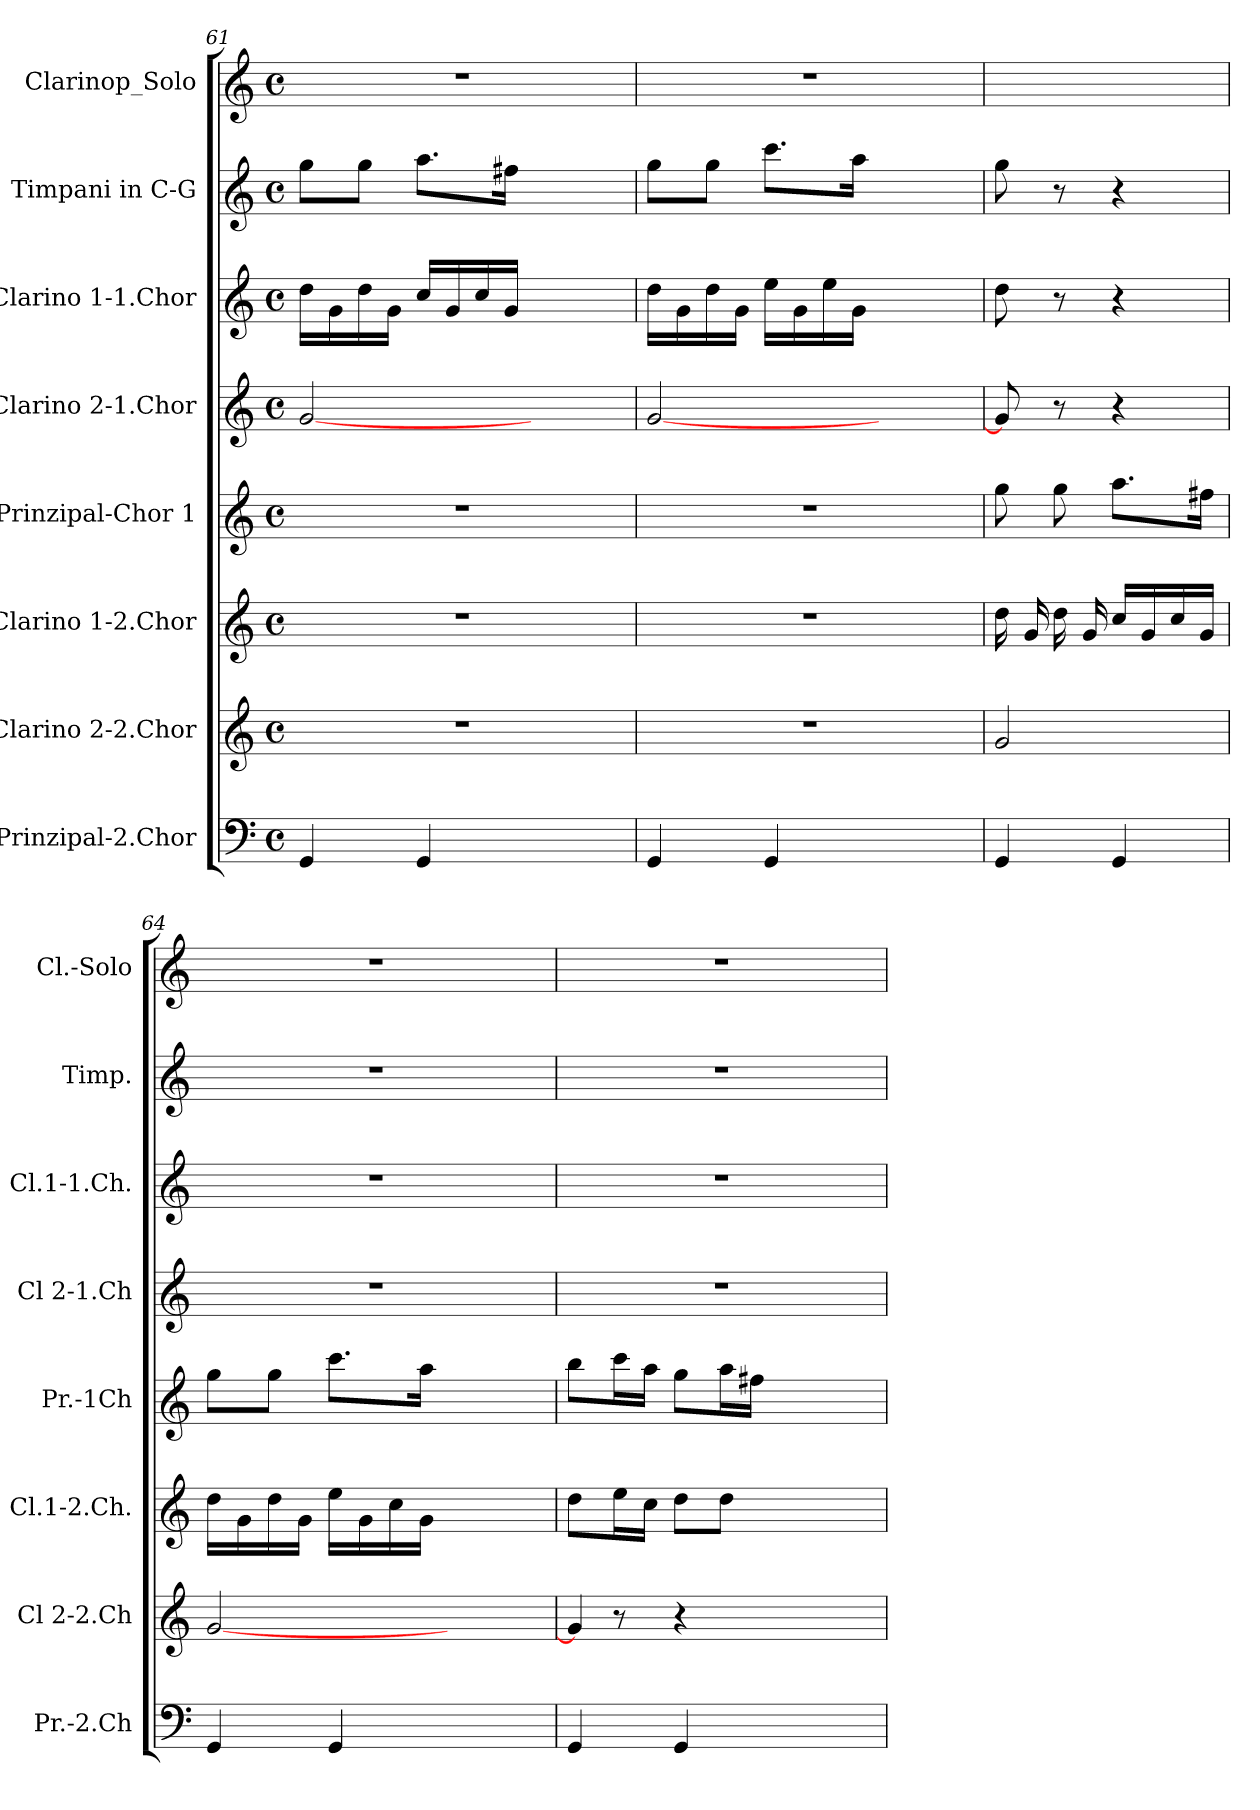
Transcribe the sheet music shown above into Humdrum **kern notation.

**kern	**kern	**kern	**kern	**kern	**kern	**kern	**kern
*part8	*part7	*part6	*part5	*part4	*part3	*part2	*part1
*staff8	*staff7	*staff6	*staff5	*staff4	*staff3	*staff2	*staff1
*I"Prinzipal-2.Chor	*I"Clarino 2-2.Chor	*I"Clarino 1-2.Chor	*I"Prinzipal-Chor 1	*I"Clarino 2-1.Chor	*I"Clarino 1-1.Chor	*I"Timpani in C-G	*I"Clarinop_Solo
*I'Pr.-2.Ch	*I'Cl 2-2.Ch	*I'Cl.1-2.Ch.	*I'Pr.-1Ch	*I'Cl 2-1.Ch	*I'Cl.1-1.Ch.	*I'Timp.	*I'Cl.-Solo
*clefF4	*clefG2	*clefG2	*clefG2	*clefG2	*clefG2	*clefG2	*clefG2
*	*	*ITrd1c2	*ITrd1c2	*	*ITrd1c2	*ITrd1c2	*
*k[]	*k[]	*k[b-e-]	*k[b-e-]	*k[]	*k[b-e-]	*k[b-e-]	*k[]
*C:	*C:	*B-:	*B-:	*C:	*B-:	*B-:	*C:
*M4/4	*M4/4	*M4/4	*M4/4	*M4/4	*M4/4	*M4/4	*M4/4
*met(c)	*met(c)	*met(c)	*met(c)	*met(c)	*met(c)	*met(c)	*met(c)
=61	=61	=61	=61	=61	=61	=61	=61
4GG	1r	1r	1r	[2g	16ccLL	8ffL	1r
.	.	.	.	.	16f	.	.
.	.	.	.	.	16cc	8ffJ	.
.	.	.	.	.	16fJJ	.	.
4GG	.	.	.	.	16b-LL	8.ggL	.
.	.	.	.	.	16f	.	.
.	.	.	.	.	16b-	.	.
.	.	.	.	.	16fJJ	16eenJk	.
2ryy	.	.	.	2ryy	2ryy	2ryy	.
=62	=62	=62	=62	=62	=62	=62	=62
4GG	1r	1r	1r	[2g	16ccLL	8ffL	1r
.	.	.	.	.	16f	.	.
.	.	.	.	.	16cc	8ffJ	.
.	.	.	.	.	16fJJ	.	.
4GG	.	.	.	.	16ddLL	8.bb-L	.
.	.	.	.	.	16f	.	.
.	.	.	.	.	16dd	.	.
.	.	.	.	.	16fJJ	16ggJk	.
2ryy	.	.	.	2ryy	2ryy	2ryy	.
=63	=63	=63	=63	=63	=63	=63	=63
4GG	2g	16cc	8ff	8g]	8cc	8ff	2ryy
.	.	16f	.	.	.	.	.
.	.	16cc	8ff	8r	8r	8r	.
.	.	16f	.	.	.	.	.
4GG	.	16b-LL	8.ggL	4r	4r	4r	.
.	.	16f	.	.	.	.	.
.	.	16b-	.	.	.	.	.
.	.	16fJJ	16eenJk	.	.	.	.
!!LO:LB:g=z
=64	=64	=64	=64	=64	=64	=64	=64
4GG	[2g	16ccLL	8ffL	1r	1r	1r	1r
.	.	16f	.	.	.	.	.
.	.	16cc	8ffJ	.	.	.	.
.	.	16fJJ	.	.	.	.	.
4GG	.	16ddLL	8.bb-L	.	.	.	.
.	.	16f	.	.	.	.	.
.	.	16b-	.	.	.	.	.
.	.	16fJJ	16ggJk	.	.	.	.
2ryy	2ryy	2ryy	2ryy	.	.	.	.
=65	=65	=65	=65	=65	=65	=65	=65
4GG	8gJ]	8ccL	8aaL	1r	1r	1r	1r
.	8r	16ddL	16bb-L	.	.	.	.
.	.	16b-JJ	16ggJJ	.	.	.	.
4GG	4r	8ccL	8ffL	.	.	.	.
.	.	8ccJ	16ggL	.	.	.	.
.	.	.	16eenJJ	.	.	.	.
2ryy	2ryy	2ryy	2ryy	.	.	.	.
=	=	=	=	=	=	=	=
*-	*-	*-	*-	*-	*-	*-	*-
